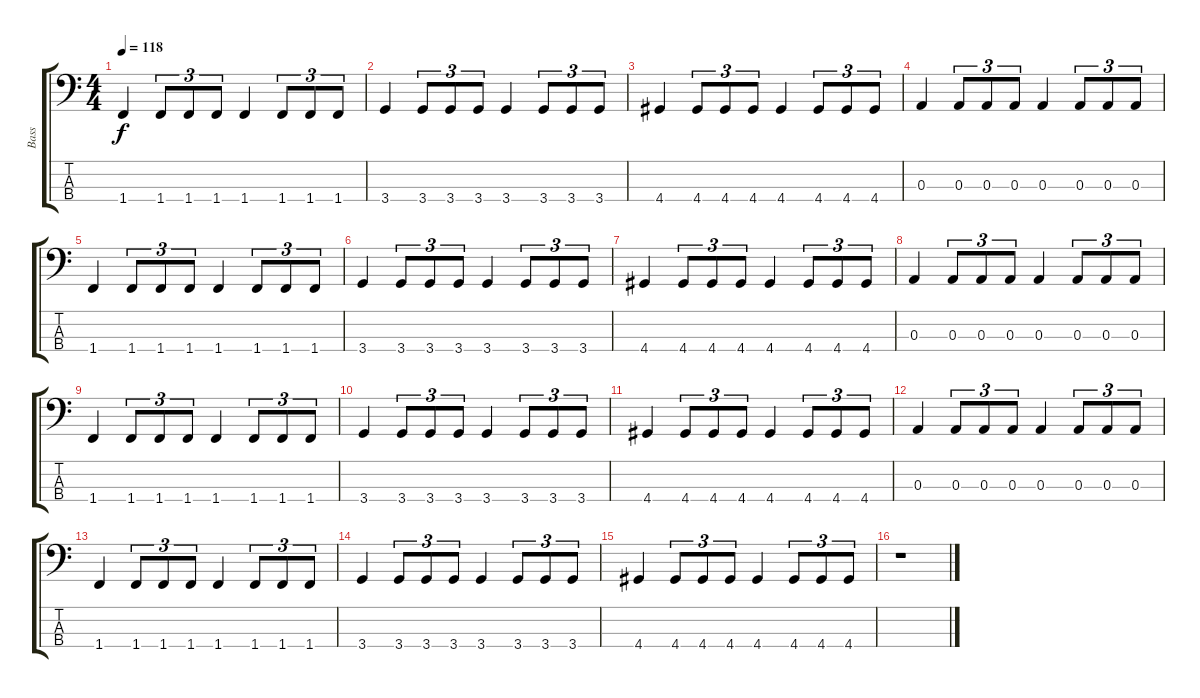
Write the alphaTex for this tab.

\track ("Bass" "Bass") {instrument electricbasspick}
\staff {score tabs}
\tuning (G2 D2 A1 E1) {hide}
\ts (4 4)
\tempo 118
\clef f4
\ks c
1.4.4{dy f} 1.4.8{tu (3 2)} 1.4.8{tu (3 2)} 1.4.8{tu (3 2)} 1.4.4 1.4.8{tu (3 2)} 1.4.8{tu (3 2)} 1.4.8{tu (3 2)} |
3.4.4 3.4.8{tu (3 2)} 3.4.8{tu (3 2)} 3.4.8{tu (3 2)} 3.4.4 3.4.8{tu (3 2)} 3.4.8{tu (3 2)} 3.4.8{tu (3 2)} |
4.4.4 4.4.8{tu (3 2)} 4.4.8{tu (3 2)} 4.4.8{tu (3 2)} 4.4.4 4.4.8{tu (3 2)} 4.4.8{tu (3 2)} 4.4.8{tu (3 2)} |
0.3.4 0.3.8{tu (3 2)} 0.3.8{tu (3 2)} 0.3.8{tu (3 2)} 0.3.4 0.3.8{tu (3 2)} 0.3.8{tu (3 2)} 0.3.8{tu (3 2)} |
1.4.4 1.4.8{tu (3 2)} 1.4.8{tu (3 2)} 1.4.8{tu (3 2)} 1.4.4 1.4.8{tu (3 2)} 1.4.8{tu (3 2)} 1.4.8{tu (3 2)} |
3.4.4 3.4.8{tu (3 2)} 3.4.8{tu (3 2)} 3.4.8{tu (3 2)} 3.4.4 3.4.8{tu (3 2)} 3.4.8{tu (3 2)} 3.4.8{tu (3 2)} |
4.4.4 4.4.8{tu (3 2)} 4.4.8{tu (3 2)} 4.4.8{tu (3 2)} 4.4.4 4.4.8{tu (3 2)} 4.4.8{tu (3 2)} 4.4.8{tu (3 2)} |
0.3.4 0.3.8{tu (3 2)} 0.3.8{tu (3 2)} 0.3.8{tu (3 2)} 0.3.4 0.3.8{tu (3 2)} 0.3.8{tu (3 2)} 0.3.8{tu (3 2)} |
1.4.4 1.4.8{tu (3 2)} 1.4.8{tu (3 2)} 1.4.8{tu (3 2)} 1.4.4 1.4.8{tu (3 2)} 1.4.8{tu (3 2)} 1.4.8{tu (3 2)} |
3.4.4 3.4.8{tu (3 2)} 3.4.8{tu (3 2)} 3.4.8{tu (3 2)} 3.4.4 3.4.8{tu (3 2)} 3.4.8{tu (3 2)} 3.4.8{tu (3 2)} |
4.4.4 4.4.8{tu (3 2)} 4.4.8{tu (3 2)} 4.4.8{tu (3 2)} 4.4.4 4.4.8{tu (3 2)} 4.4.8{tu (3 2)} 4.4.8{tu (3 2)} |
0.3.4{volume 0} 0.3.8{tu (3 2)} 0.3.8{tu (3 2)} 0.3.8{tu (3 2)} 0.3.4 0.3.8{tu (3 2)} 0.3.8{tu (3 2)} 0.3.8{tu (3 2)} |
1.4.4 1.4.8{tu (3 2)} 1.4.8{tu (3 2)} 1.4.8{tu (3 2)} 1.4.4 1.4.8{tu (3 2)} 1.4.8{tu (3 2)} 1.4.8{tu (3 2)} |
3.4.4 3.4.8{tu (3 2)} 3.4.8{tu (3 2)} 3.4.8{tu (3 2)} 3.4.4 3.4.8{tu (3 2)} 3.4.8{tu (3 2)} 3.4.8{tu (3 2)} |
4.4.4 4.4.8{tu (3 2)} 4.4.8{tu (3 2)} 4.4.8{tu (3 2)} 4.4.4 4.4.8{tu (3 2)} 4.4.8{tu (3 2)} 4.4.8{tu (3 2)} |
r.1
